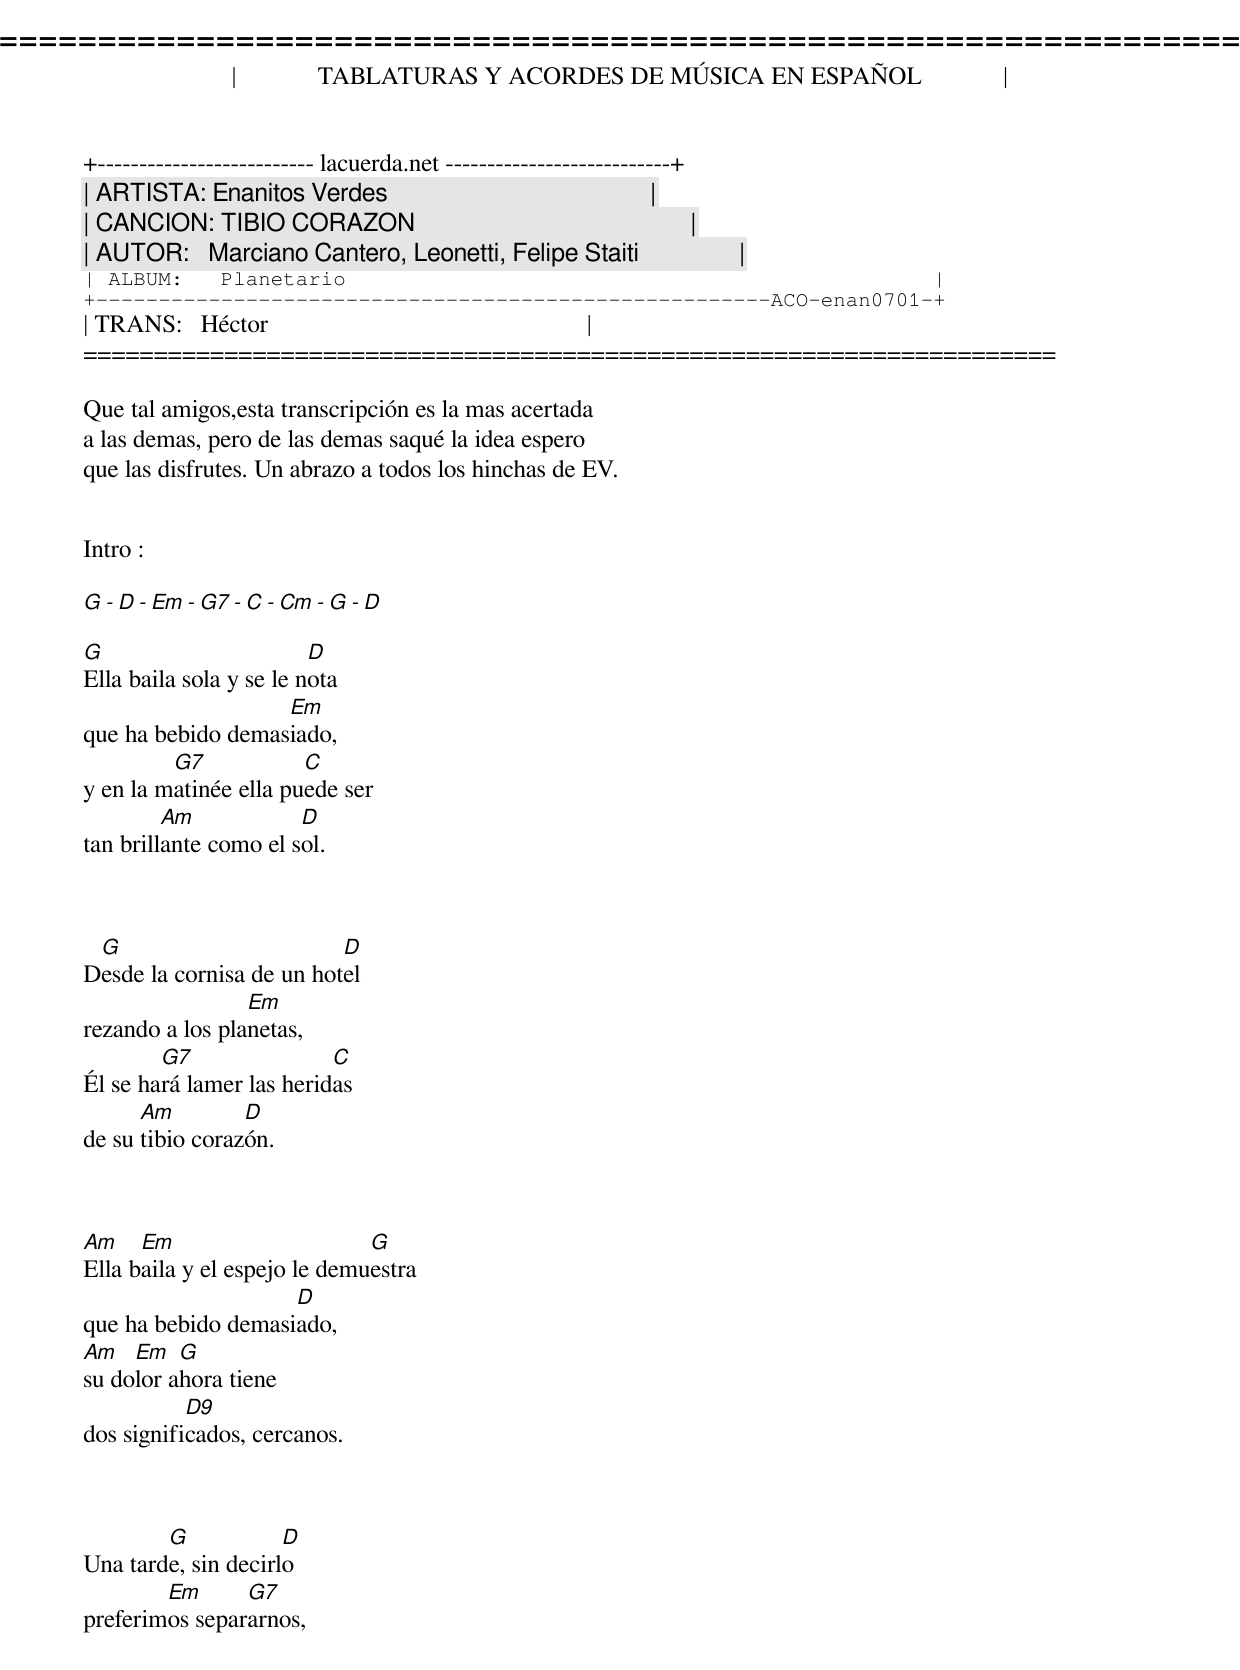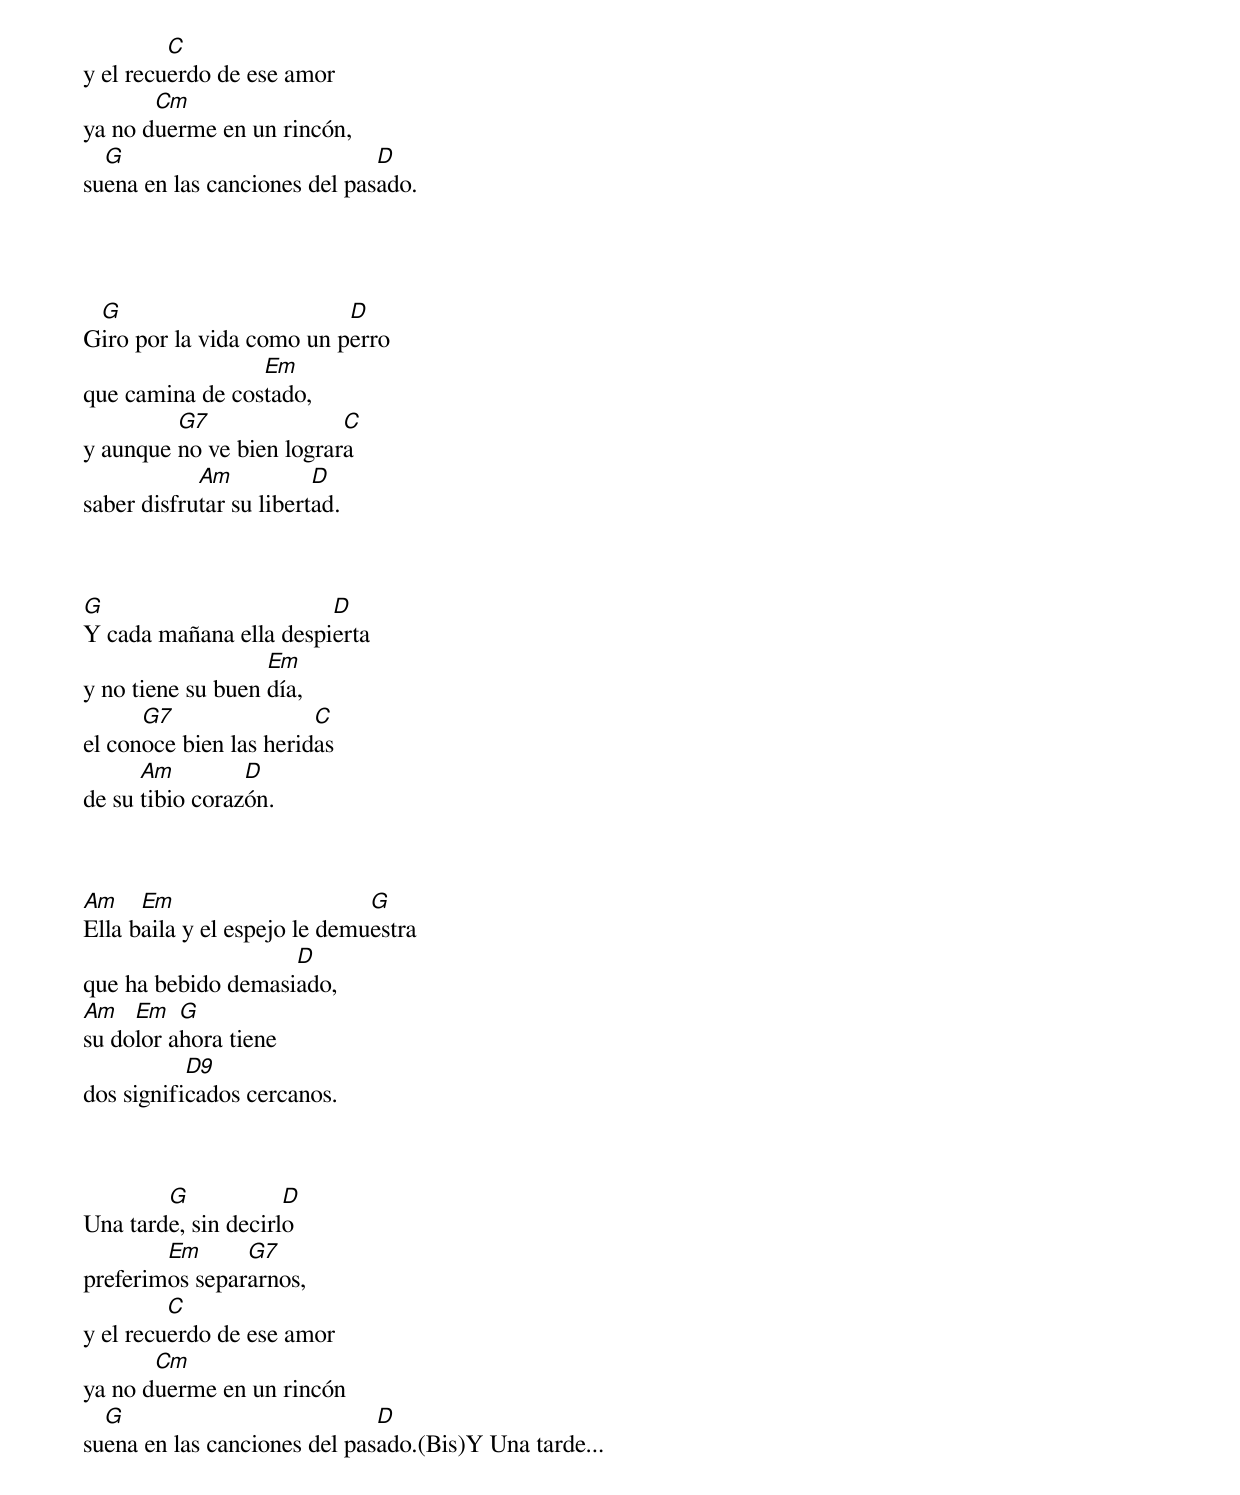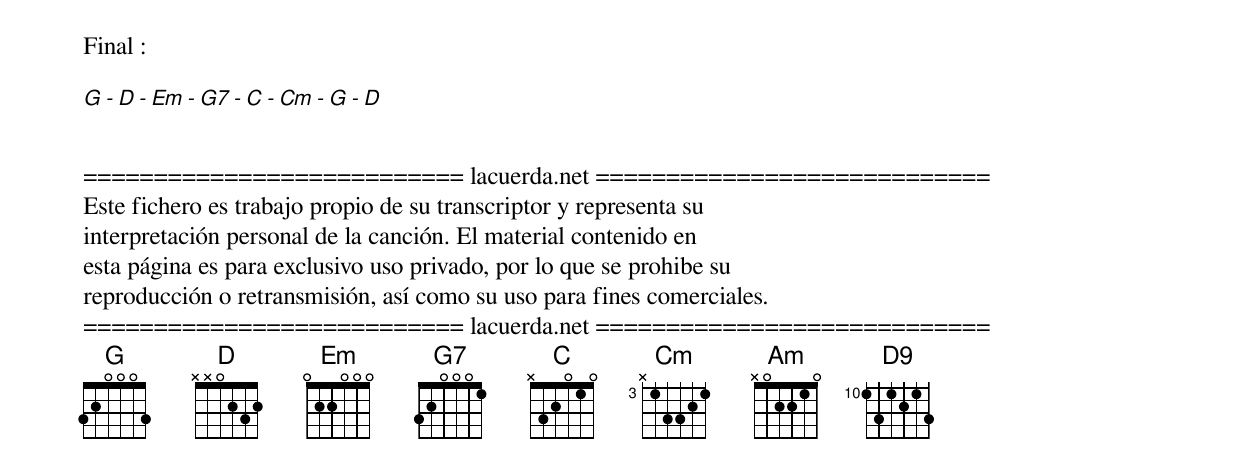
=====================================================================
|             TABLATURAS Y ACORDES DE MÚSICA EN ESPAÑOL             |
+-------------------------- lacuerda.net ---------------------------+
| ARTISTA: Enanitos Verdes                                          |
| CANCION: TIBIO CORAZON                                            |
| AUTOR:   Marciano Cantero, Leonetti, Felipe Staiti                |
| ALBUM:   Planetario                                               |
+------------------------------------------------------ACO-enan0701-+
| TRANS:   Héctor                                                   |
=====================================================================

Que tal amigos,esta transcripción es la mas acertada
a las demas, pero de las demas saqué la idea espero
que las disfrutes. Un abrazo a todos los hinchas de EV.


Intro :

G - D - Em - G7 - C - Cm - G - D

G                        D
Ella baila sola y se le nota
                   Em
que ha bebido demasiado,
         G7            C
y en la matinée ella puede ser
         Am            D
tan brillante como el sol.



 G                        D
Desde la cornisa de un hotel
                 Em
rezando a los planetas,
        G7                C
Él se hará lamer las heridas
      Am         D
de su tibio corazón.



Am    Em                      G
Ella baila y el espejo le demuestra
                    D
que ha bebido demasiado,
Am   Em   G
su dolor ahora tiene
           D9
dos significados, cercanos.



        G            D
Una tarde, sin decirlo
        Em      G7
preferimos separarnos,
         C
y el recuerdo de ese amor
       Cm
ya no duerme en un rincón,
  G                           D
suena en las canciones del pasado.




 G                        D
Giro por la vida como un perro
                 Em
que camina de costado,
         G7               C
y aunque no ve bien lograra
            Am           D
saber disfrutar su libertad.



G                       D
Y cada mañana ella despierta
                   Em
y no tiene su buen día,
      G7                C
el conoce bien las heridas
      Am         D
de su tibio corazón.



Am    Em                      G
Ella baila y el espejo le demuestra
                    D
que ha bebido demasiado,
Am   Em   G
su dolor ahora tiene
           D9
dos significados cercanos.



        G            D
Una tarde, sin decirlo
        Em      G7
preferimos separarnos,
         C
y el recuerdo de ese amor
       Cm
ya no duerme en un rincón
  G                           D
suena en las canciones del pasado.(Bis)Y Una tarde...


Final :

G - D - Em - G7 - C - Cm - G - D


=========================== lacuerda.net ============================
Este fichero es trabajo propio de su transcriptor y representa su
interpretación personal de la canción. El material contenido en
esta página es para exclusivo uso privado, por lo que se prohibe su
reproducción o retransmisión, así como su uso para fines comerciales.
=========================== lacuerda.net ============================
